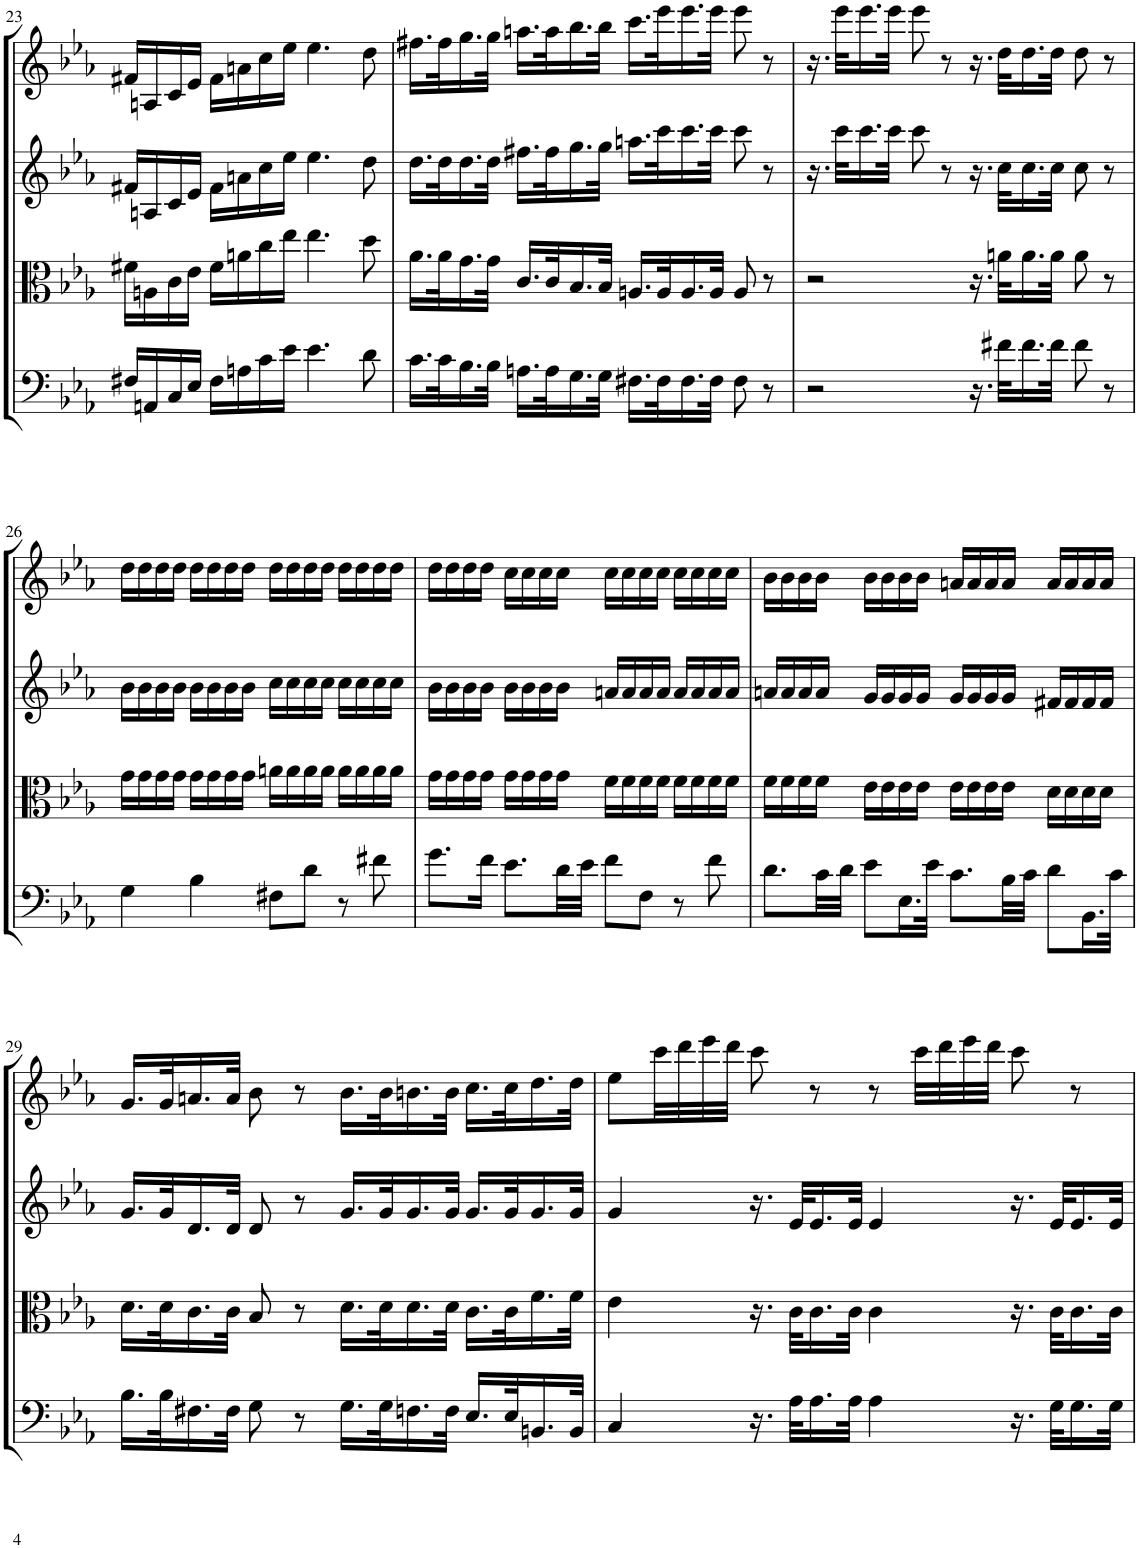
**kern	**kern	**kern	**kern
*part4	*part3	*part2	*part1
*staff4	*staff3	*staff2	*staff1
*I"Violoncello	*I"Viola	*I"Violin II	*I"Violin I
*I'Vc	*I'Vla	*I'Vln	*I'Vln
!!LO:PB:g=z
*clefF4	*clefC3	*clefG2	*clefG2
*k[b-e-a-]	*k[b-e-a-]	*k[b-e-a-]	*k[b-e-a-]
*M4/4	*M4/4	*M4/4	*M4/4
*met(c)	*met(c)	*met(c)	*met(c)
=23	=23	=23	=23
16F#X/LL	16f#X\LL	16f#X/LL	16f#X/LL
16AAn/	16An\	16An/	16An/
16C/	16c\	16c/	16c/
16E-/JJ	16e-\JJ	16e-/JJ	16e-/JJ
16F#\LL	16f#\LL	16f#\LL	16f#\LL
16An\	16an\	16an\	16an\
16c\	16cc\	16cc\	16cc\
16e-\JJ	16ee-\JJ	16ee-\JJ	16ee-\JJ
4.e-\	4.ee-\	4.ee-\	4.ee-\
8d\	8dd\	8dd\	8dd\
=24	=24	=24	=24
16.c\LL	16.a-\LL	16.dd\LL	16.ff#X\LL
32c\K	32a-\K	32dd\K	32ff#\K
16.B-\	16.g\	16.dd\	16.gg\
32B-\JJk	32g\JJk	32dd\JJk	32gg\JJk
16.An\LL	16.c/LL	16.ff#X\LL	16.aan\LL
32A\K	32c/K	32ff#\K	32aa\K
16.G\	16.B-/	16.gg\	16.bb-\
32G\JJk	32B-/JJk	32gg\JJk	32bb-\JJk
16.F#X\LL	16.An/LL	16.aan\LL	16.ccc\LL
32F#\K	32A/K	32ccc\K	32eee-\K
16.F#\	16.A/	16.ccc\	16.eee-\
32F#\JJk	32A/JJk	32ccc\JJk	32eee-\JJk
8F#\	8A/	8ccc\	8eee-\
8r	8r	8r	8r
=25	=25	=25	=25
2r	2r	16.r	16.r
.	.	32ccc\KLL	32eee-\KLL
.	.	16.ccc\	16.eee-\
.	.	32ccc\JJk	32eee-\JJk
.	.	8ccc\	8eee-\
.	.	8r	8r
16.r	16.r	16.r	16.r
32f#X\KLL	32an\KLL	32cc\KLL	32dd\KLL
16.f#\	16.a\	16.cc\	16.dd\
32f#\JJk	32a\JJk	32cc\JJk	32dd\JJk
8f#\	8a\	8cc\	8dd\
8r	8r	8r	8r
!!LO:LB:g=z
=26	=26	=26	=26
4G\	16g\LL	16b-\LL	16dd\LL
.	16g\	16b-\	16dd\
.	16g\	16b-\	16dd\
.	16g\JJ	16b-\JJ	16dd\JJ
4B-\	16g\LL	16b-\LL	16dd\LL
.	16g\	16b-\	16dd\
.	16g\	16b-\	16dd\
.	16g\JJ	16b-\JJ	16dd\JJ
8F#X\L	16an\LL	16cc\LL	16dd\LL
.	16a\	16cc\	16dd\
8d\J	16a\	16cc\	16dd\
.	16a\JJ	16cc\JJ	16dd\JJ
8r	16a\LL	16cc\LL	16dd\LL
.	16a\	16cc\	16dd\
8f#X\	16a\	16cc\	16dd\
.	16a\JJ	16cc\JJ	16dd\JJ
=27	=27	=27	=27
8.g\L	16g\LL	16b-\LL	16dd\LL
.	16g\	16b-\	16dd\
.	16g\	16b-\	16dd\
16f\Jk	16g\JJ	16b-\JJ	16dd\JJ
8.e-\L	16g\LL	16b-\LL	16cc\LL
.	16g\	16b-\	16cc\
.	16g\	16b-\	16cc\
32d\LL	16g\JJ	16b-\JJ	16cc\JJ
32e-\JJJ	.	.	.
8f\L	16f\LL	16an/LL	16cc\LL
.	16f\	16a/	16cc\
8F\J	16f\	16a/	16cc\
.	16f\JJ	16a/JJ	16cc\JJ
8r	16f\LL	16a/LL	16cc\LL
.	16f\	16a/	16cc\
8f\	16f\	16a/	16cc\
.	16f\JJ	16a/JJ	16cc\JJ
=28	=28	=28	=28
8.d\L	16f\LL	16an/LL	16b-\LL
.	16f\	16a/	16b-\
.	16f\	16a/	16b-\
32c\LL	16f\JJ	16a/JJ	16b-\JJ
32d\JJJ	.	.	.
8e-\L	16e-\LL	16g/LL	16b-\LL
.	16e-\	16g/	16b-\
16.E-\L	16e-\	16g/	16b-\
.	16e-\JJ	16g/JJ	16b-\JJ
32e-\JJk	.	.	.
8.c\L	16e-\LL	16g/LL	16an/LL
.	16e-\	16g/	16a/
.	16e-\	16g/	16a/
32B-\LL	16e-\JJ	16g/JJ	16a/JJ
32c\JJJ	.	.	.
8d\L	16d\LL	16f#X/LL	16a/LL
.	16d\	16f#/	16a/
16.BB-\L	16d\	16f#/	16a/
.	16d\JJ	16f#/JJ	16a/JJ
32c\JJk	.	.	.
!!LO:LB:g=z
=29	=29	=29	=29
16.B-\LL	16.d\LL	16.g/LL	16.g/LL
32B-\K	32d\K	32g/K	32g/K
16.F#X\	16.c\	16.d/	16.an/
32F#\JJk	32c\JJk	32d/JJk	32a/JJk
8G\	8B-/	8d/	8b-\
8r	8r	8r	8r
16.G\LL	16.d\LL	16.g/LL	16.b-\LL
32G\K	32d\K	32g/K	32b-\K
16.Fn\	16.d\	16.g/	16.bn\
32F\JJk	32d\JJk	32g/JJk	32b\JJk
16.E-/LL	16.c\LL	16.g/LL	16.cc\LL
32E-/K	32c\K	32g/K	32cc\K
16.BBn/	16.f\	16.g/	16.dd\
32BB/JJk	32f\JJk	32g/JJk	32dd\JJk
=30	=30	=30	=30
4C/	4e-\	4g/	8ee-\L
.	.	.	32ccc\LL
.	.	.	32ddd\
.	.	.	32eee-\
.	.	.	32ddd\JJJ
16.r	16.r	16.r	8ccc\
32A-\KLL	32c\KLL	32e-/KLL	.
16.A-\	16.c\	16.e-/	8r
32A-\JJk	32c\JJk	32e-/JJk	.
4A-\	4c\	4e-/	8r
.	.	.	32ccc\LLL
.	.	.	32ddd\
.	.	.	32eee-\
.	.	.	32ddd\JJJ
16.r	16.r	16.r	8ccc\
32G\KLL	32c\KLL	32e-/KLL	.
16.G\	16.c\	16.e-/	8r
32G\JJk	32c\JJk	32e-/JJk	.
=	=	=	=
*-	*-	*-	*-
